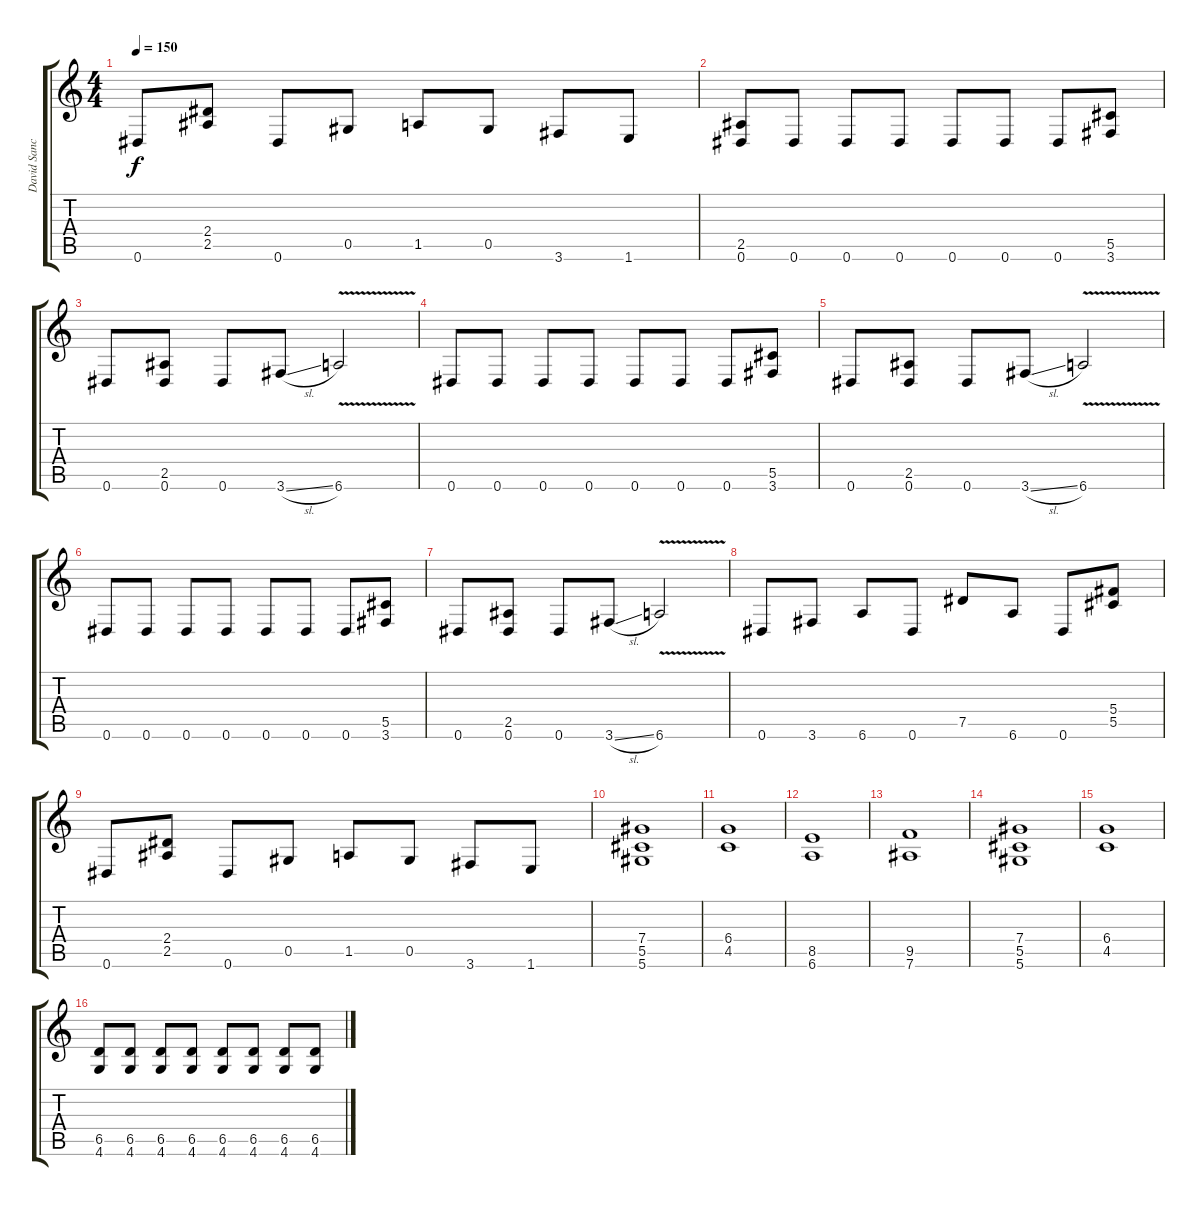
\track ("David Sanchez" "David Sanc") {instrument distortionguitar}
\staff {score tabs}
\tuning (Eb4 Bb3 Gb3 Db3 Ab2 Eb2) {hide}
\ts (4 4)
\tempo 150
\clef g2
\ks c
0.6.8{dy f} (2.4 2.5).8 0.6.8 0.5.8 1.5.8 0.5.8 3.6.8 1.6.8 |
(2.5 0.6).8 0.6.8 0.6.8 0.6.8 0.6.8 0.6.8 0.6.8 (5.5 3.6).8 |
0.6.8 (2.5 0.6).8 0.6.8 3.6{sl}.8 6.6{v}.2 |
0.6.8 0.6.8 0.6.8 0.6.8 0.6.8 0.6.8 0.6.8 (5.5 3.6).8 |
0.6.8 (2.5 0.6).8 0.6.8 3.6{sl}.8 6.6{v}.2 |
0.6.8 0.6.8 0.6.8 0.6.8 0.6.8 0.6.8 0.6.8 (5.5 3.6).8 |
0.6.8 (2.5 0.6).8 0.6.8 3.6{sl}.8 6.6{v}.2 |
0.6.8 3.6.8 6.6.8 0.6.8 7.5.8 6.6.8 0.6.8 (5.4 5.5).8 |
0.6.8 (2.4 2.5).8 0.6.8 0.5.8 1.5.8 0.5.8 3.6.8 1.6.8 |
(7.4 5.5 5.6).1 |
(6.4 4.5).1 |
(8.5 6.6).1 |
(9.5 7.6).1 |
(7.4 5.5 5.6).1 |
(6.4 4.5).1 |
(6.5 4.6).8 (6.5 4.6).8 (6.5 4.6).8 (6.5 4.6).8 (6.5 4.6).8 (6.5 4.6).8 (6.5 4.6).8 (6.5 4.6).8
